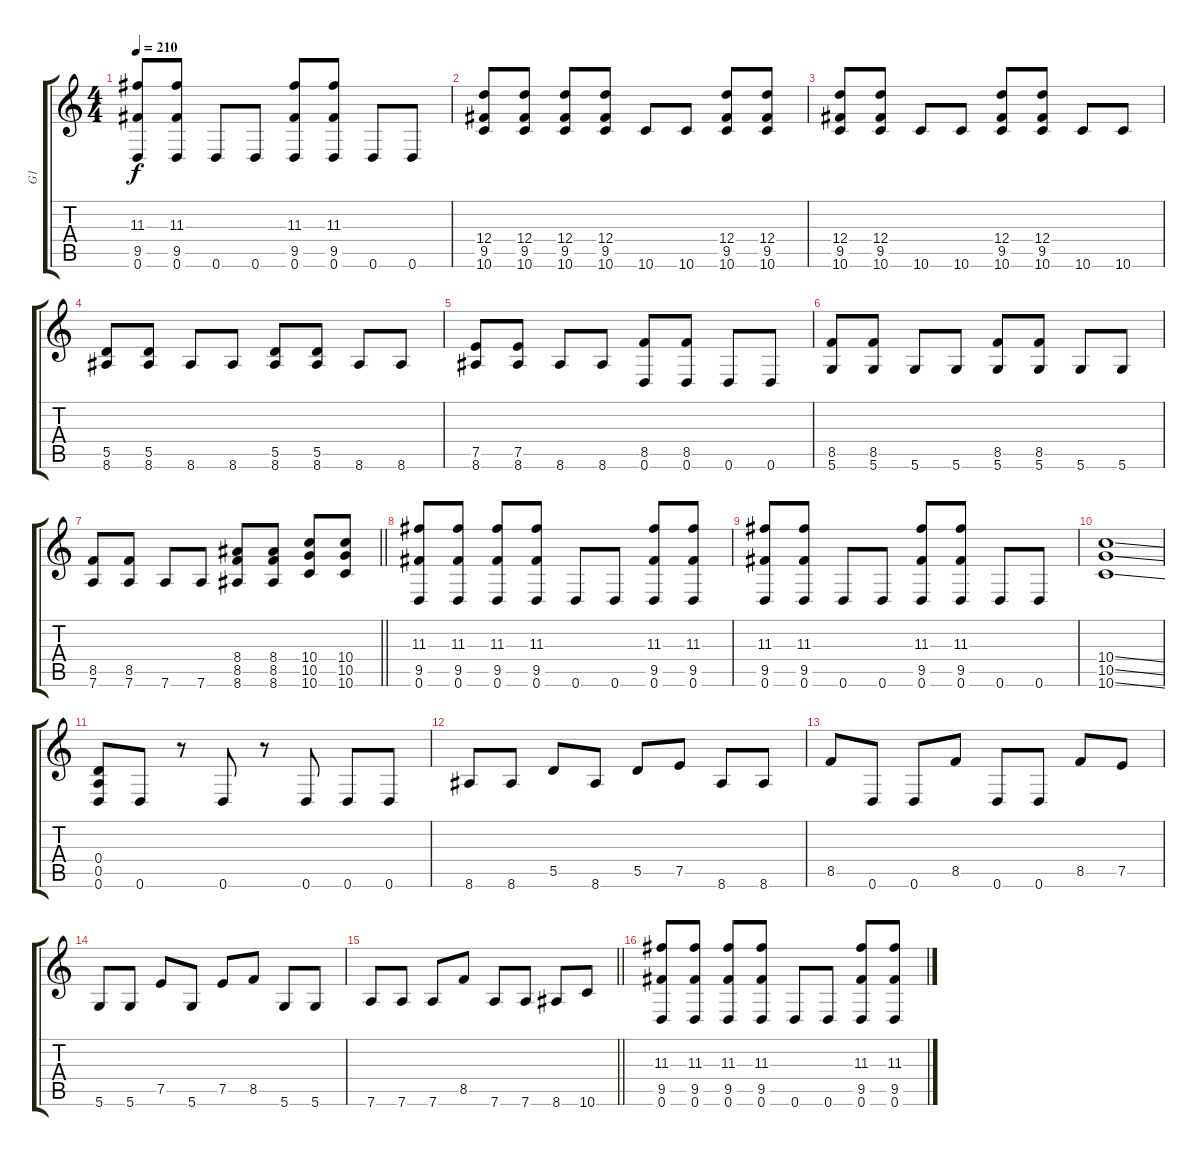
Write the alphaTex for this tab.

\track ("G1" "G1") {instrument distortionguitar}
\staff {score tabs}
\tuning (E4 B3 G3 D3 A2 D2) {hide}
\ts (4 4)
\tempo 210
\clef g2
\ks c
(11.3 9.5 0.6).8{dy f} (11.3 9.5 0.6).8 0.6.8 0.6.8 (11.3 9.5 0.6).8 (11.3 9.5 0.6).8 0.6.8 0.6.8 |
(12.4 9.5 10.6).8 (12.4 9.5 10.6).8 (12.4 9.5 10.6).8 (12.4 9.5 10.6).8 10.6.8 10.6.8 (12.4 9.5 10.6).8 (12.4 9.5 10.6).8 |
(12.4 9.5 10.6).8 (12.4 9.5 10.6).8 10.6.8 10.6.8 (12.4 9.5 10.6).8 (12.4 9.5 10.6).8 10.6.8 10.6.8 |
(5.5 8.6).8 (5.5 8.6).8 8.6.8 8.6.8 (5.5 8.6).8 (5.5 8.6).8 8.6.8 8.6.8 |
(7.5 8.6).8 (7.5 8.6).8 8.6.8 8.6.8 (8.5 0.6).8 (8.5 0.6).8 0.6.8 0.6.8 |
(8.5 5.6).8 (8.5 5.6).8 5.6.8 5.6.8 (8.5 5.6).8 (8.5 5.6).8 5.6.8 5.6.8 |
\barLineRight lightlight
(8.5 7.6).8 (8.5 7.6).8 7.6.8 7.6.8 (8.4 8.5 8.6).8 (8.4 8.5 8.6).8 (10.4 10.5 10.6).8 (10.4 10.5 10.6).8 |
\section ("" "")
(11.3 9.5 0.6).8 (11.3 9.5 0.6).8 (11.3 9.5 0.6).8 (11.3 9.5 0.6).8 0.6.8 0.6.8 (11.3 9.5 0.6).8 (11.3 9.5 0.6).8 |
(11.3 9.5 0.6).8 (11.3 9.5 0.6).8 0.6.8 0.6.8 (11.3 9.5 0.6).8 (11.3 9.5 0.6).8 0.6.8 0.6.8 |
(10.4{ss} 10.5{ss} 10.6{ss}).1 |
(0.4 0.5 0.6).8 0.6.8 r.8 0.6.8 r.8 0.6.8 0.6.8 0.6.8 |
8.6.8 8.6.8 5.5.8 8.6.8 5.5.8 7.5.8 8.6.8 8.6.8 |
8.5.8 0.6.8 0.6.8 8.5.8 0.6.8 0.6.8 8.5.8 7.5.8 |
5.6.8 5.6.8 7.5.8 5.6.8 7.5.8 8.5.8 5.6.8 5.6.8 |
\barLineRight lightlight
7.6.8 7.6.8 7.6.8 8.5.8 7.6.8 7.6.8 8.6.8 10.6.8 |
\section ("" "")
(11.3 9.5 0.6).8 (11.3 9.5 0.6).8 (11.3 9.5 0.6).8 (11.3 9.5 0.6).8 0.6.8 0.6.8 (11.3 9.5 0.6).8 (11.3 9.5 0.6).8
